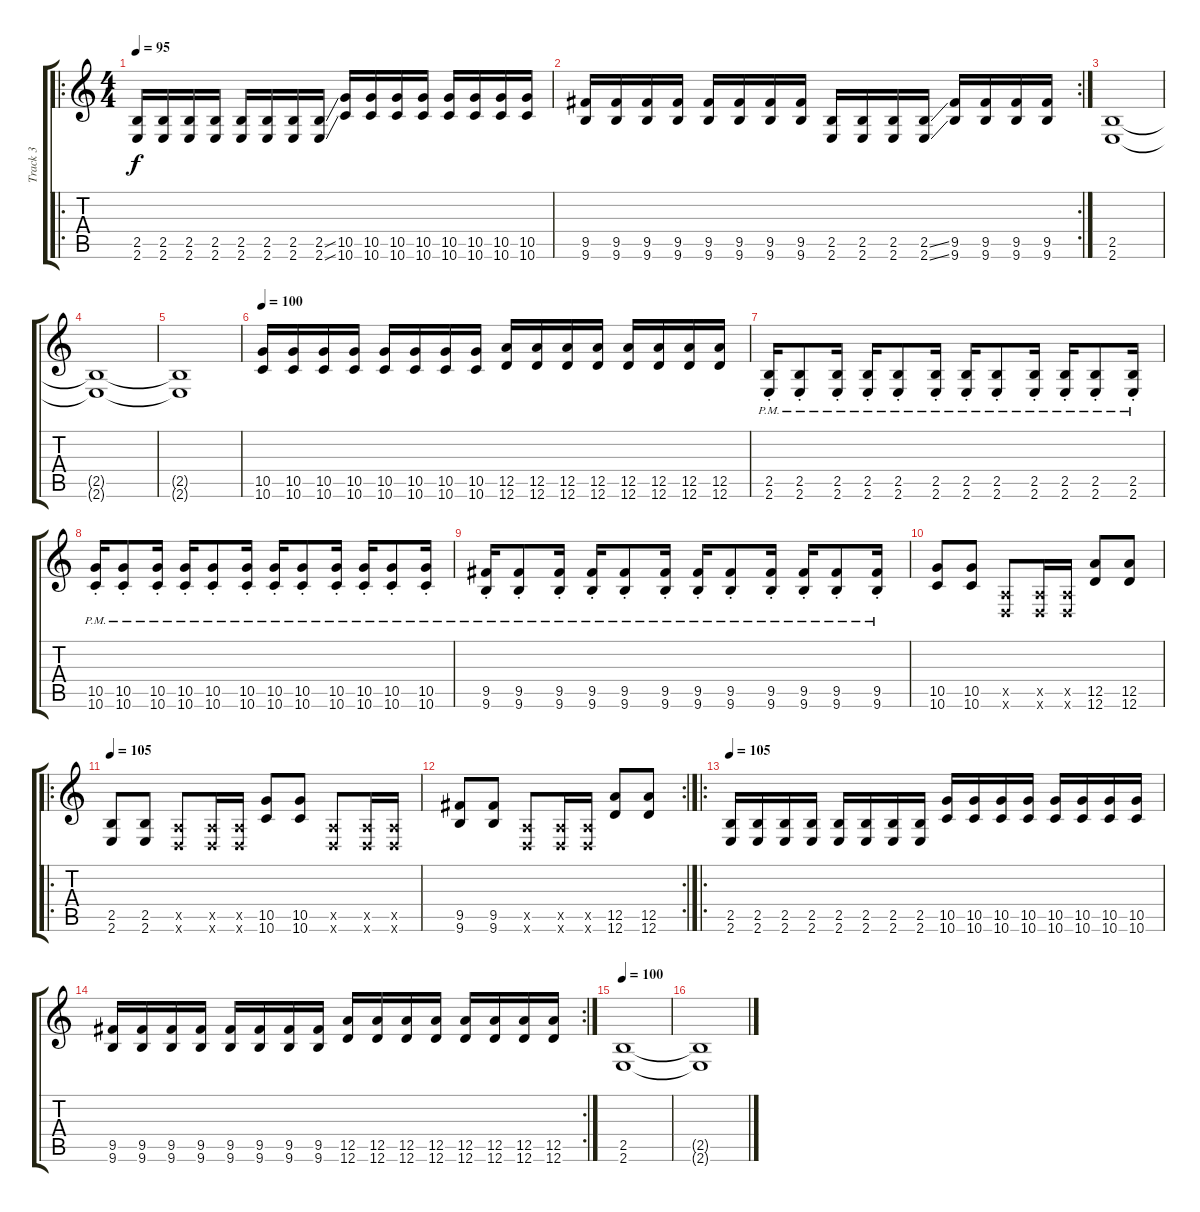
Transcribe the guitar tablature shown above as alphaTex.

\track ("Track 3" "Track 3") {instrument distortionguitar}
\staff {score tabs}
\tuning (E4 B3 G3 D3 A2 D2) {hide}
\ro
\ts (4 4)
\tempo 95
\clef g2
\ks c
(2.5 2.6).16{dy f} (2.5 2.6).16 (2.5 2.6).16 (2.5 2.6).16 (2.5 2.6).16 (2.5 2.6).16 (2.5 2.6).16 (2.5{ss} 2.6{ss}).16 (10.5 10.6).16 (10.5 10.6).16 (10.5 10.6).16 (10.5 10.6).16 (10.5 10.6).16 (10.5 10.6).16 (10.5 10.6).16 (10.5 10.6).16 |
\rc 2
(9.5 9.6).16 (9.5 9.6).16 (9.5 9.6).16 (9.5 9.6).16 (9.5 9.6).16 (9.5 9.6).16 (9.5 9.6).16 (9.5 9.6).16 (2.5 2.6).16 (2.5 2.6).16 (2.5 2.6).16 (2.5{ss} 2.6{ss}).16 (9.5 9.6).16 (9.5 9.6).16 (9.5 9.6).16 (9.5 9.6).16 |
(2.5 2.6).1{volume 5} |
(2.5{t} 2.6{t}).1 |
(2.5{t} 2.6{t}).1 |
\tempo 100
(10.5 10.6).16{volume 13 instrument distortionguitar} (10.5 10.6).16 (10.5 10.6).16 (10.5 10.6).16 (10.5 10.6).16 (10.5 10.6).16 (10.5 10.6).16 (10.5 10.6).16 (12.5 12.6).16 (12.5 12.6).16 (12.5 12.6).16 (12.5 12.6).16 (12.5 12.6).16 (12.5 12.6).16 (12.5 12.6).16 (12.5 12.6).16 |
(2.5{pm st} 2.6{pm st}).16 (2.5{pm st} 2.6{pm st}).8 (2.5{pm st} 2.6{pm st}).16 (2.5{pm st} 2.6{pm st}).16 (2.5{pm st} 2.6{pm st}).8 (2.5{pm st} 2.6{pm st}).16 (2.5{pm st} 2.6{pm st}).16 (2.5{pm st} 2.6{pm st}).8 (2.5{pm st} 2.6{pm st}).16 (2.5{pm st} 2.6{pm st}).16 (2.5{pm st} 2.6{pm st}).8 (2.5{pm st} 2.6{pm st}).16 |
(10.5{pm st} 10.6{pm st}).16 (10.5{pm st} 10.6{pm st}).8 (10.5{pm st} 10.6{pm st}).16 (10.5{pm st} 10.6{pm st}).16 (10.5{pm st} 10.6{pm st}).8 (10.5{pm st} 10.6{pm st}).16 (10.5{pm st} 10.6{pm st}).16 (10.5{pm st} 10.6{pm st}).8 (10.5{pm st} 10.6{pm st}).16 (10.5{pm st} 10.6{pm st}).16 (10.5{pm st} 10.6{pm st}).8 (10.5{pm st} 10.6{pm st}).16 |
(9.5{pm st} 9.6{pm st}).16 (9.5{pm st} 9.6{pm st}).8 (9.5{pm st} 9.6{pm st}).16 (9.5{pm st} 9.6{pm st}).16 (9.5{pm st} 9.6{pm st}).8 (9.5{pm st} 9.6{pm st}).16 (9.5{pm st} 9.6{pm st}).16 (9.5{pm st} 9.6{pm st}).8 (9.5{pm st} 9.6{pm st}).16 (9.5{pm st} 9.6{pm st}).16 (9.5{pm st} 9.6{pm st}).8 (9.5{pm st} 9.6{pm st}).16 |
(10.5 10.6).8 (10.5 10.6).8 (0.5{x} 0.6{x}).8 (0.5{x} 0.6{x}).16 (0.5{x} 0.6{x}).16 (12.5 12.6).8 (12.5 12.6).8 |
\ro
\tempo 105
(2.5 2.6).8 (2.5 2.6).8 (0.5{x} 0.6{x}).8 (0.5{x} 0.6{x}).16 (0.5{x} 0.6{x}).16 (10.5 10.6).8 (10.5 10.6).8 (0.5{x} 0.6{x}).8 (0.5{x} 0.6{x}).16 (0.5{x} 0.6{x}).16 |
\rc 2
(9.5 9.6).8 (9.5 9.6).8 (0.5{x} 0.6{x}).8 (0.5{x} 0.6{x}).16 (0.5{x} 0.6{x}).16 (12.5 12.6).8 (12.5 12.6).8 |
\ro
\tempo 105
(2.5 2.6).16 (2.5 2.6).16 (2.5 2.6).16 (2.5 2.6).16 (2.5 2.6).16 (2.5 2.6).16 (2.5 2.6).16 (2.5 2.6).16 (10.5 10.6).16 (10.5 10.6).16 (10.5 10.6).16 (10.5 10.6).16 (10.5 10.6).16 (10.5 10.6).16 (10.5 10.6).16 (10.5 10.6).16 |
\rc 2
(9.5 9.6).16 (9.5 9.6).16 (9.5 9.6).16 (9.5 9.6).16 (9.5 9.6).16 (9.5 9.6).16 (9.5 9.6).16 (9.5 9.6).16 (12.5 12.6).16 (12.5 12.6).16 (12.5 12.6).16 (12.5 12.6).16 (12.5 12.6).16 (12.5 12.6).16 (12.5 12.6).16 (12.5 12.6).16 |
\tempo 100
(2.5 2.6).1{volume 5} |
(2.5{t} 2.6{t}).1
